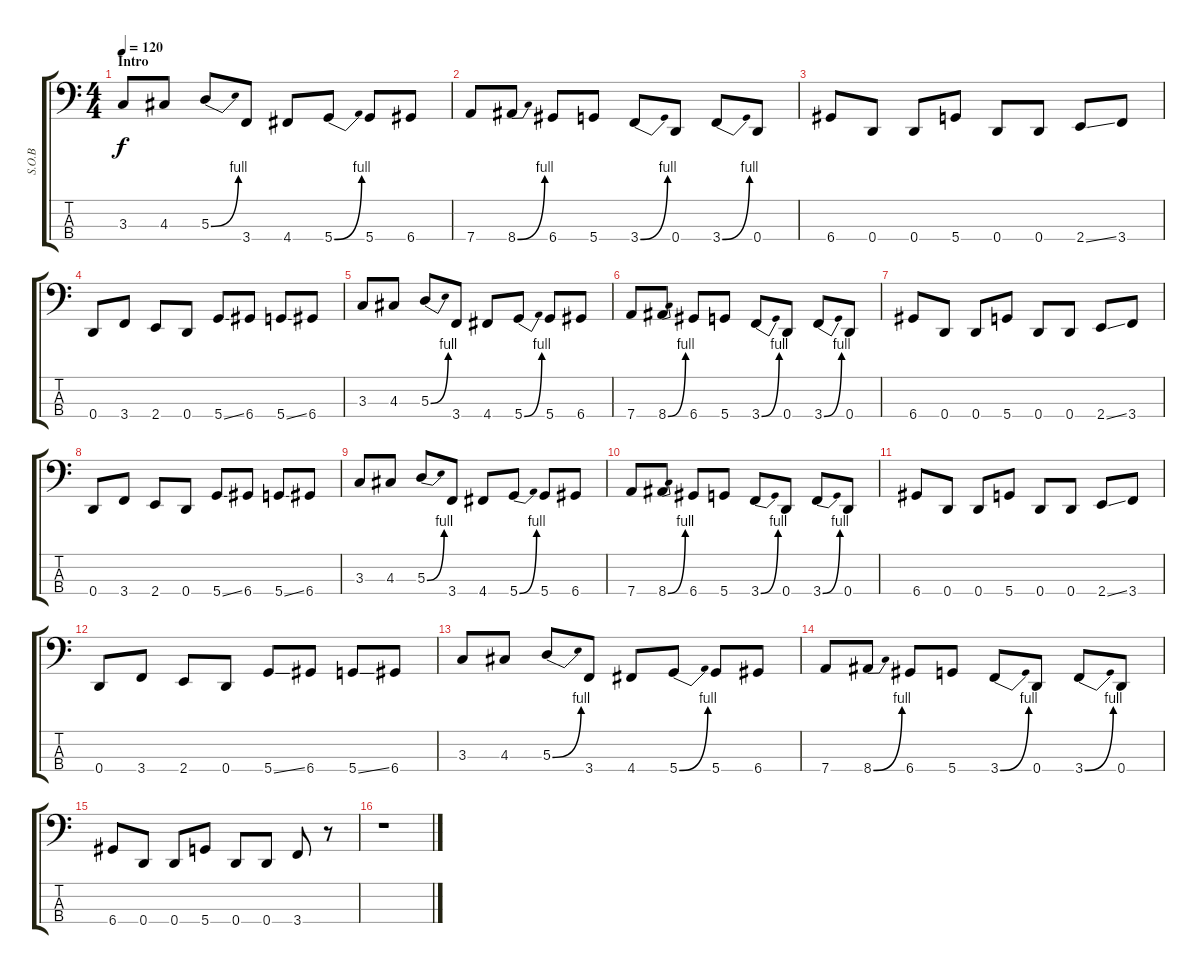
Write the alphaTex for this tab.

\track ("S.O.B" "S.O.B") {instrument electricbasspick}
\staff {score tabs}
\tuning (G2 D2 A1 D1) {hide}
\ts (4 4)
\section ("" "Intro")
\tempo 120
\clef f4
\ks c
3.3.8{dy f instrument electricbasspick} 4.3.8 5.3{be (bend 0 0 60 4)}.8 3.4.8 4.4.8 5.4{be (bend 0 0 60 4)}.8 5.4.8 6.4.8 |
7.4.8 8.4{be (bend 0 0 60 4)}.8 6.4.8 5.4.8 3.4{be (bend 0 0 60 4)}.8 0.4.8 3.4{be (bend 0 0 60 4)}.8 0.4.8 |
6.4.8 0.4.8 0.4.8 5.4.8 0.4.8 0.4.8 2.4{ss}.8 3.4.8 |
0.4.8 3.4.8 2.4.8 0.4.8 5.4{ss}.8 6.4.8 5.4{ss}.8 6.4.8 |
3.3.8 4.3.8 5.3{be (bend 0 0 60 4)}.8 3.4.8 4.4.8 5.4{be (bend 0 0 60 4)}.8 5.4.8 6.4.8 |
7.4.8 8.4{be (bend 0 0 60 4)}.8 6.4.8 5.4.8 3.4{be (bend 0 0 60 4)}.8 0.4.8 3.4{be (bend 0 0 60 4)}.8 0.4.8 |
6.4.8 0.4.8 0.4.8 5.4.8 0.4.8 0.4.8 2.4{ss}.8 3.4.8 |
0.4.8 3.4.8 2.4.8 0.4.8 5.4{ss}.8 6.4.8 5.4{ss}.8 6.4.8 |
3.3.8 4.3.8 5.3{be (bend 0 0 60 4)}.8 3.4.8 4.4.8 5.4{be (bend 0 0 60 4)}.8 5.4.8 6.4.8 |
7.4.8 8.4{be (bend 0 0 60 4)}.8 6.4.8 5.4.8 3.4{be (bend 0 0 60 4)}.8 0.4.8 3.4{be (bend 0 0 60 4)}.8 0.4.8 |
6.4.8 0.4.8 0.4.8 5.4.8 0.4.8 0.4.8 2.4{ss}.8 3.4.8 |
0.4.8 3.4.8 2.4.8 0.4.8 5.4{ss}.8 6.4.8 5.4{ss}.8 6.4.8 |
3.3.8 4.3.8 5.3{be (bend 0 0 60 4)}.8 3.4.8 4.4.8 5.4{be (bend 0 0 60 4)}.8 5.4.8 6.4.8 |
7.4.8 8.4{be (bend 0 0 60 4)}.8 6.4.8 5.4.8 3.4{be (bend 0 0 60 4)}.8 0.4.8 3.4{be (bend 0 0 60 4)}.8 0.4.8 |
6.4.8 0.4.8 0.4.8 5.4.8 0.4.8 0.4.8 3.4.8 r.8 |
r.1
